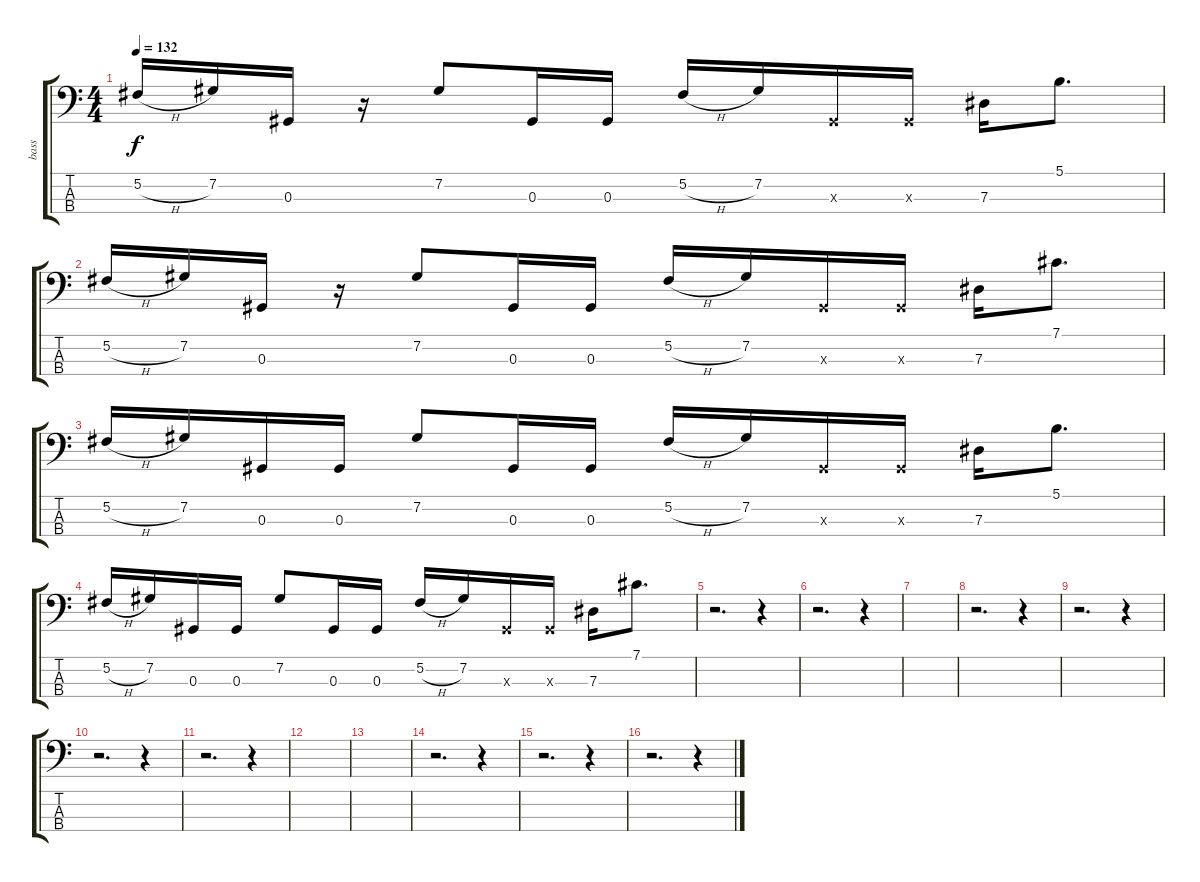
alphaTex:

\track ("bass" "bass") {instrument electricbasspick}
\staff {score tabs}
\tuning (Gb2 Db2 Ab1 Eb1) {hide}
\ts (4 4)
\tempo 132
\clef f4
\ks c
5.2{h}.16{dy f} 7.2.16{beam merge} 0.3.16 r.16 7.2.8 0.3.16 0.3.16 5.2{h}.16 7.2.16 0.3{x}.16 0.3{x}.16 7.3.16 5.1.8{d} |
5.2{h}.16 7.2.16{beam merge} 0.3.16 r.16 7.2.8 0.3.16 0.3.16 5.2{h}.16 7.2.16 0.3{x}.16 0.3{x}.16 7.3.16 7.1.8{d} |
5.2{h}.16 7.2.16{beam merge} 0.3.16 0.3.16 7.2.8 0.3.16 0.3.16 5.2{h}.16 7.2.16 0.3{x}.16 0.3{x}.16 7.3.16 5.1.8{d} |
5.2{h}.16 7.2.16{beam merge} 0.3.16 0.3.16 7.2.8 0.3.16 0.3.16 5.2{h}.16 7.2.16 0.3{x}.16 0.3{x}.16 7.3.16 7.1.8{d} |
r.2{d} r.4 |
r.2{d} r.4 |
|
r.2{d} r.4 |
r.2{d} r.4 |
r.2{d} r.4 |
r.2{d} r.4 |
|
|
r.2{d} r.4 |
r.2{d} r.4 |
r.2{d} r.4
